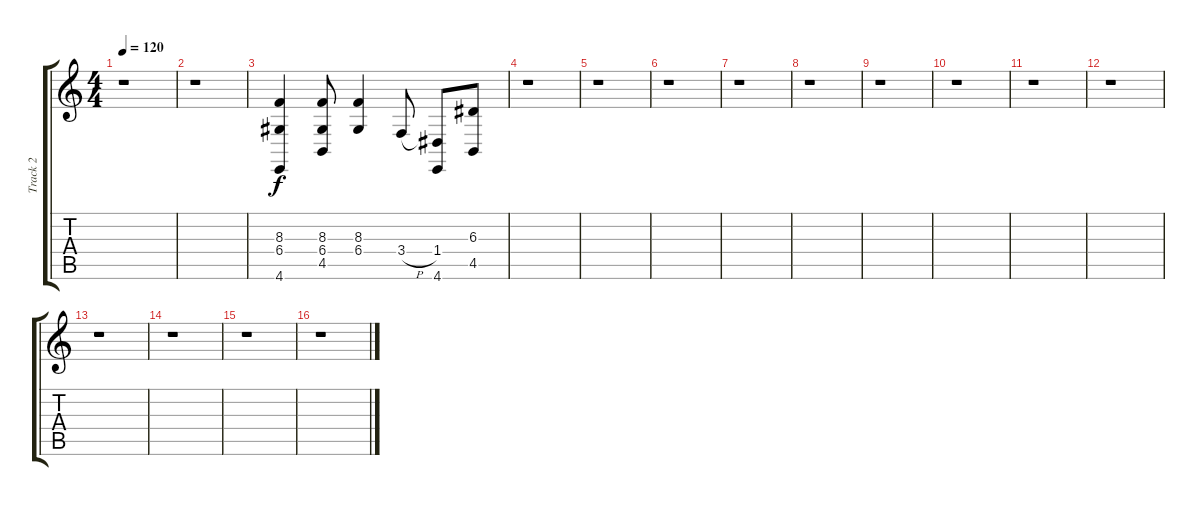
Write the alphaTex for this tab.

\track ("Track 2" "Track 2") {instrument electricpiano1}
\staff {score tabs}
\tuning (G4 E4 A3 D3 G2 C2) {hide}
\ts (4 4)
\tempo 120
\clef g2
\ks c
r.1{dy f instrument electricpiano1} |
r.1 |
(8.3 6.4 4.6).4 (8.3 6.4 4.5).8 (8.3 6.4).4 3.4{h}.8 (1.4 4.6).8 (6.3 4.5).8 |
r.1 |
r.1 |
r.1 |
r.1 |
r.1 |
r.1 |
r.1 |
r.1 |
r.1 |
r.1 |
r.1 |
r.1 |
r.1
